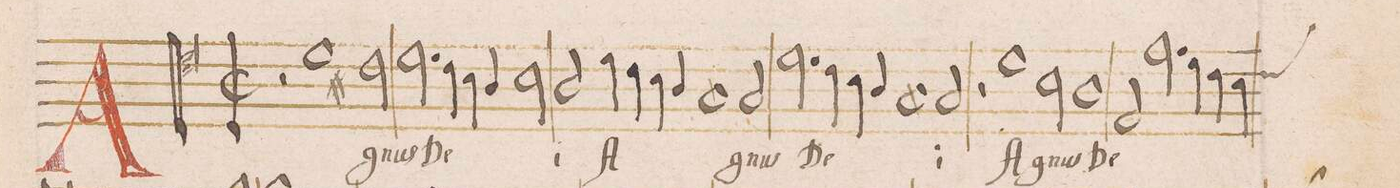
**kern	**text
*I"TENOR	*
*clefC4	*
*k[]	*
*met(C|)	*
*M2/1	*
2r	.
1d	A-
2c#X\	-gnus
=2	=2
2.d\	De-
4cny\	.
4B\	.
4A/	.
2B\	.
=3	=3
2A/	-i
4d\	A-
4c\	.
4B\	.
4A/	.
1G/	.
=4-	=4-
2G/	-gnus
2.d\	De-
4c\	.
=5-	=5-
4B\	.
4A/	.
1G	.
2G/	-i
=6	=6
2r	.
1d	A-
2B\	-gnus
=7-	=7-
1A	De-
2E/	.
2.e\	.
=8-	=8-
4d\	.
4c\	.
4B\	.
*custos:c	*
*-	*-
